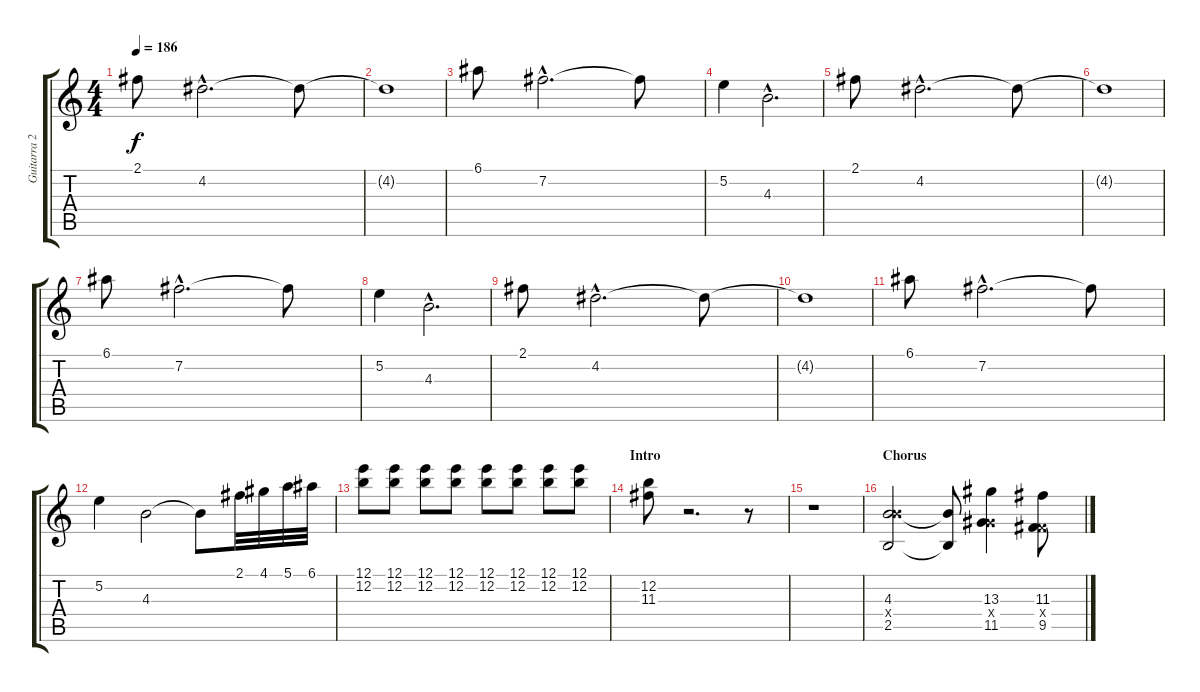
\track ("Guitarra 2 - Erik" "Guitarra 2") {instrument distortionguitar}
\staff {score tabs}
\tuning (E4 B3 G3 D3 A2 E2) {hide}
\ts (4 4)
\tempo 186
\clef g2
\ks c
2.1.8{dy f} 4.2{hac}.2{d} 4.2{t}.8 |
4.2{t}.1 |
6.1.8 7.2{hac}.2{d} 7.2{t}.8 |
5.2.4 4.3{hac}.2{d} |
2.1.8 4.2{hac}.2{d} 4.2{t}.8 |
4.2{t}.1 |
6.1.8 7.2{hac}.2{d} 7.2{t}.8 |
5.2.4 4.3{hac}.2{d} |
2.1.8 4.2{hac}.2{d} 4.2{t}.8 |
4.2{t}.1 |
6.1.8 7.2{hac}.2{d} 7.2{t}.8 |
5.2.4 4.3.2 4.3{t}.8 2.1.32 4.1.32 5.1.32 6.1.32 |
(12.1 12.2).8 (12.1 12.2).8 (12.1 12.2).8 (12.1 12.2).8 (12.1 12.2).8 (12.1 12.2).8 (12.1 12.2).8 (12.1 12.2).8 |
\section ("" "Intro")
(12.2 11.3).8 r.2{d} r.8 |
r.1 |
\section ("" "Chorus")
(4.3 9.4{x} 2.5).2 (4.3{t} 2.5{t}).8 (13.3 6.4{x} 11.5).4 (11.3 4.4{x} 9.5).8
